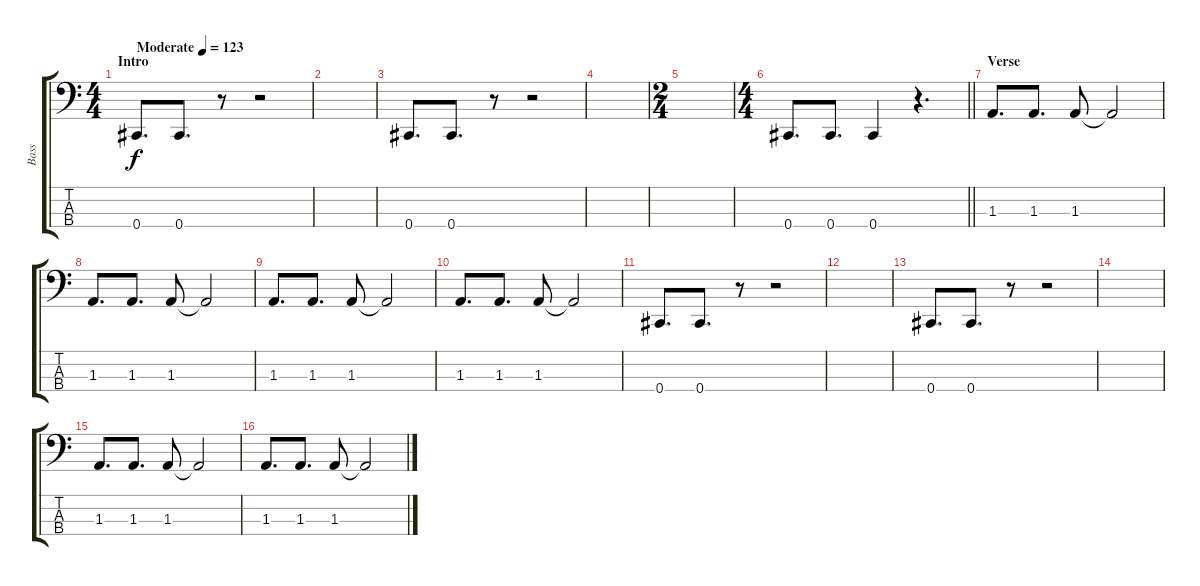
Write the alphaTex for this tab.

\track ("Bass" "Bass") {instrument electricbasspick}
\staff {score tabs}
\tuning (Gb2 Db2 Ab1 Db1) {hide}
\ts (4 4)
\section ("" "Intro")
\tempo (123 "Moderate")
\clef f4
\ks c
0.4.8{d dy f instrument electricbasspick} 0.4.8{d} r.8 r.2 |
|
0.4.8{d} 0.4.8{d} r.8 r.2 |
|
\ts (2 4)
|
\ts (4 4)
\barLineRight lightlight
0.4.8{d} 0.4.8{d} 0.4.4 r.4{d} |
\section ("" "Verse")
1.3.8{d} 1.3.8{d} 1.3.8 1.3{t}.2 |
1.3.8{d} 1.3.8{d} 1.3.8 1.3{t}.2 |
1.3.8{d} 1.3.8{d} 1.3.8 1.3{t}.2 |
1.3.8{d} 1.3.8{d} 1.3.8 1.3{t}.2 |
0.4.8{d} 0.4.8{d} r.8 r.2 |
|
0.4.8{d} 0.4.8{d} r.8 r.2 |
|
1.3.8{d} 1.3.8{d} 1.3.8 1.3{t}.2 |
1.3.8{d} 1.3.8{d} 1.3.8 1.3{t}.2
